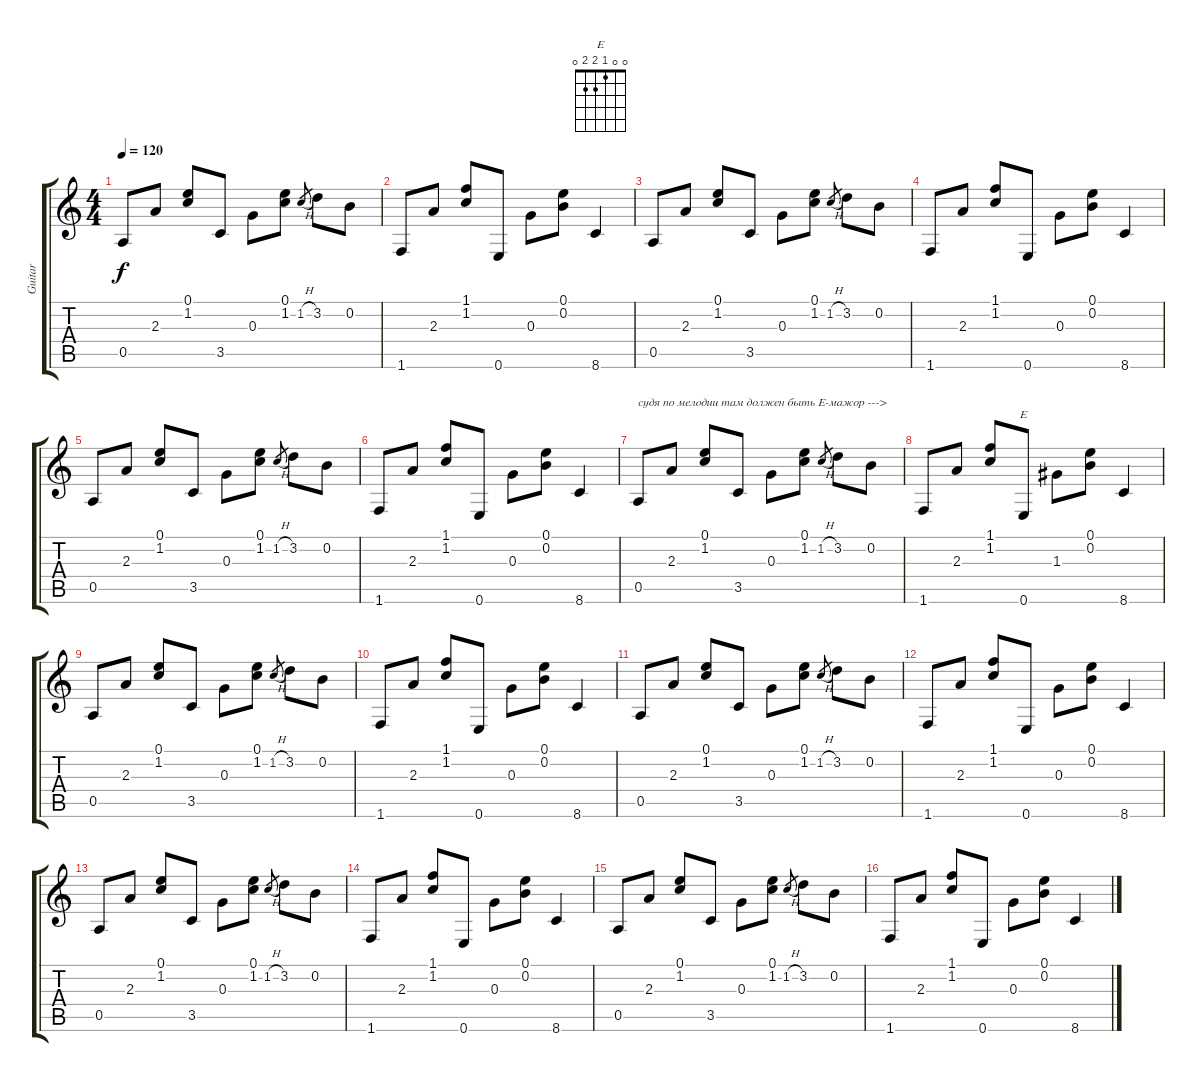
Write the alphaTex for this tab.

\track ("Guitar" "Guitar") {instrument acousticguitarnylon}
\staff {score tabs}
\tuning (E4 B3 G3 D3 A2 E2) {hide}
\chord ("E" 0 0 1 2 2 0)
\ts (4 4)
\tempo 120
\clef g2
\ks c
0.5.8{dy f} 2.3.8 (0.1 1.2).8 3.5.8 0.3.8 (0.1 1.2).8 1.2{h}.8{gr} 3.2.8 0.2.8 |
1.6.8 2.3.8 (1.1 1.2).8 0.6.8 0.3.8 (0.1 0.2).8 8.6.4 |
0.5.8 2.3.8 (0.1 1.2).8 3.5.8 0.3.8 (0.1 1.2).8 1.2{h}.8{gr} 3.2.8 0.2.8 |
1.6.8 2.3.8 (1.1 1.2).8 0.6.8 0.3.8 (0.1 0.2).8 8.6.4 |
0.5.8 2.3.8 (0.1 1.2).8 3.5.8 0.3.8 (0.1 1.2).8 1.2{h}.8{gr} 3.2.8 0.2.8 |
1.6.8 2.3.8 (1.1 1.2).8 0.6.8 0.3.8 (0.1 0.2).8 8.6.4 |
0.5.8{txt "судя по мелодии там должен быть E-мажор --->"} 2.3.8 (0.1 1.2).8 3.5.8 0.3.8 (0.1 1.2).8 1.2{h}.8{gr} 3.2.8 0.2.8 |
1.6.8 2.3.8 (1.1 1.2).8 0.6.8{ch "E"} 1.3.8 (0.1 0.2).8 8.6.4 |
0.5.8 2.3.8 (0.1 1.2).8 3.5.8 0.3.8 (0.1 1.2).8 1.2{h}.8{gr} 3.2.8 0.2.8 |
1.6.8 2.3.8 (1.1 1.2).8 0.6.8 0.3.8 (0.1 0.2).8 8.6.4 |
0.5.8 2.3.8 (0.1 1.2).8 3.5.8 0.3.8 (0.1 1.2).8 1.2{h}.8{gr} 3.2.8 0.2.8 |
1.6.8 2.3.8 (1.1 1.2).8 0.6.8 0.3.8 (0.1 0.2).8 8.6.4 |
0.5.8 2.3.8 (0.1 1.2).8 3.5.8 0.3.8 (0.1 1.2).8 1.2{h}.8{gr} 3.2.8 0.2.8 |
1.6.8 2.3.8 (1.1 1.2).8 0.6.8 0.3.8 (0.1 0.2).8 8.6.4 |
0.5.8 2.3.8 (0.1 1.2).8 3.5.8 0.3.8 (0.1 1.2).8 1.2{h}.8{gr} 3.2.8 0.2.8 |
1.6.8 2.3.8 (1.1 1.2).8 0.6.8 0.3.8 (0.1 0.2).8 8.6.4
